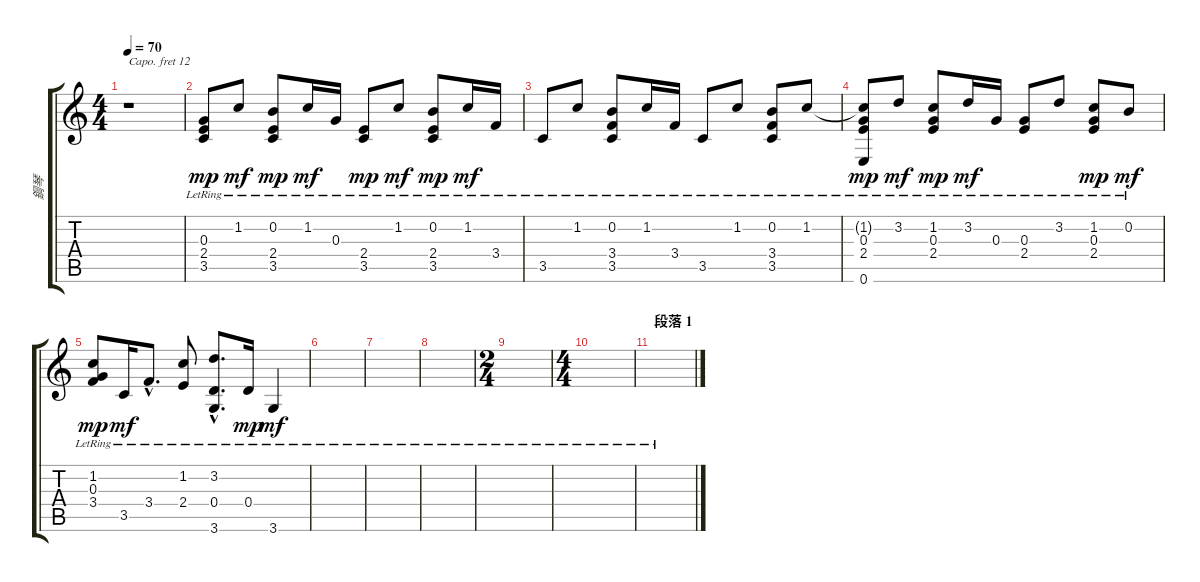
\track ("鋼琴" "鋼琴") {instrument acousticgrandpiano}
\staff {score tabs}
\capo 12
\tuning (E4 B3 G3 D3 A2 E2) {hide}
\ts (4 4)
\tempo 70
\clef g2
\ks c
r.1{dy f} |
(0.3{lr} 2.4{lr} 3.5{lr}).8{dy mp} 1.2{lr}.8{dy mf} (0.2{lr} 2.4{lr} 3.5{lr}).8{dy mp} 1.2{lr}.16{dy mf} 0.3{lr}.16 (2.4{lr} 3.5{lr}).8{dy mp} 1.2{lr}.8{dy mf} (0.2{lr} 2.4{lr} 3.5{lr}).8{dy mp} 1.2{lr}.16{dy mf} 3.4{lr}.16 |
3.5{lr}.8 1.2{lr}.8 (0.2{lr} 3.4{lr} 3.5{lr}).8 1.2{lr}.16 3.4{lr}.16 3.5{lr}.8 1.2{lr}.8 (0.2{lr} 3.4{lr} 3.5{lr}).8 1.2{lr}.8 |
(1.2{t} 0.3{lr} 2.4{lr} 0.6{lr}).8{dy mp} 3.2{lr}.8{dy mf} (1.2{lr} 0.3{lr} 2.4{lr}).8{dy mp} 3.2{lr}.16{dy mf} 0.3{lr}.16 (0.3{lr} 2.4{lr}).8 3.2{lr}.8 (1.2{lr} 0.3{lr} 2.4{lr}).8{dy mp} 0.2{lr}.8{dy mf} |
(1.2{lr} 0.3{lr} 3.4{lr}).8{dy mp} 3.5{lr}.16{dy mf} 3.4{hac lr}.8{d} (1.2{lr} 2.4{lr}).8 (3.2{hac lr} 0.4{hac lr} 3.6{hac lr}).8{d} 0.4{lr}.16{dy mp} 3.6{lr}.4{dy mf} |
|
|
|
\ts (2 4)
|
\ts (4 4)
|
\section ("" "段落 1")
